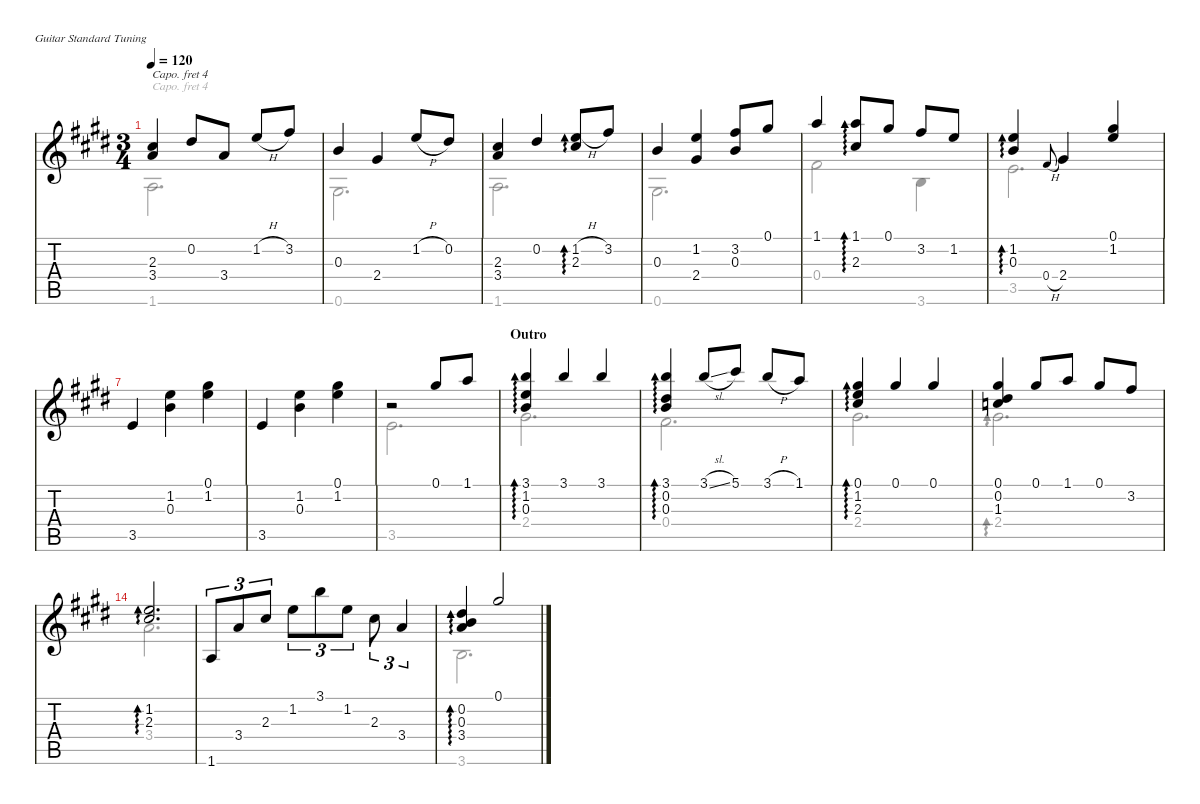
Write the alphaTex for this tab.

\defaultSystemsLayout 4
\hideDynamics
\bracketExtendMode nobrackets
\singleTrackTrackNamePolicy hidden
\multiTrackTrackNamePolicy hidden
\otherSystemsTrackNameOrientation horizontal
\extendBarLines
\defaultBarNumberDisplay FirstOfSystem
\track ("Steel Guitar" "s.guit.") {instrument acousticguitarsteel}
\staff {score tabs}
\capo 4
\tuning (E4 B3 G3 D3 A2 E2)
\voice
\ts (3 4)
\tempo 120
\clef g2
\ks e
(2.3{acc #} 3.4{acc forcenatural}).4{dy mf beam Up} 0.2{acc #}.8{beam Up} 3.4{acc forcenatural}.8{beam Up} 1.2{h acc forcenatural}.8{beam Up} 3.2{acc #}.8{beam Up} |
0.3{acc forcenatural}.4{beam Up} 2.4{acc #}.4{beam Up} 1.2{h acc forcenatural}.8{beam Up} 0.2{acc #}.8{beam Up} |
(2.3{acc #} 3.4{acc forcenatural}).4{beam Up} 0.2{acc #}.4{beam Up} (1.2{h acc forcenatural} 2.3{acc #}).8{ad 0 beam Up} 3.2{acc #}.8{beam Up} |
0.3{acc forcenatural}.4{beam Up} (1.2{acc forcenatural} 2.4{acc #}).4{beam Up} (0.3{acc forcenatural} 3.2{acc #}).8{beam Up} 0.1{acc #}.8{beam Up} |
1.1{acc forcenatural}.4{beam Up} (1.1{acc forcenatural} 2.3{acc #}).8{ad 0 beam Up} 0.1{acc #}.8{beam Up} 3.2{acc #}.8{beam Up} 1.2{acc forcenatural}.8{beam Up} |
(1.2{acc forcenatural} 0.3{acc forcenatural}).4{ad 0 beam Up} 0.4{h acc #}.8{gr onbeat beam Up} 2.4{acc #}.4{beam Up} (0.1{acc #} 1.2{acc forcenatural}).4{beam Up} |
3.5{acc forcenatural}.4{beam Up} (1.2{acc forcenatural} 0.3{acc forcenatural}).4{beam Down} (0.1{acc #} 1.2{acc forcenatural}).4{beam Down} |
3.5{acc forcenatural}.4{beam Up} (1.2{acc forcenatural} 0.3{acc forcenatural}).4{beam Down} (0.1{acc #} 1.2{acc forcenatural}).4{beam Down} |
r.2{beam Up} 0.1{acc #}.8{beam Up} 1.1{acc forcenatural}.8{beam Up} |
\section ("" "Outro")
(3.1{acc forcenatural} 0.3{acc forcenatural} 1.2{acc forcenatural}).4{ad 0 beam Up} 3.1{acc forcenatural}.4{beam Up} 3.1{acc forcenatural}.4{beam Up} |
(3.1{acc forcenatural} 0.2{acc #} 0.3{acc forcenatural}).4{ad 0 beam Up} 3.1{sl acc forcenatural}.8{beam Up} 5.1{acc #}.8{beam Up} 3.1{h acc forcenatural}.8{beam Up} 1.1{acc forcenatural}.8{beam Up} |
(2.3{acc #} 0.1{acc #} 1.2{acc forcenatural}).4{ad 0 beam Up} 0.1{acc #}.4{beam Up} 0.1{acc #}.4{beam Up} |
(0.1{acc #} 1.3{acc forcenatural} 0.2{acc #}).4{beam Up} 0.1{acc #}.8{beam Up} 1.1{acc forcenatural}.8{beam Up} 0.1{acc #}.8{beam Up} 3.2{acc #}.8{beam Up} |
(1.2{acc forcenatural} 2.3{acc #}).2{d ad 0 beam Up} |
1.6{acc forcenatural}.8{tu (3 2) beam Up} 3.4{acc forcenatural}.8{tu (3 2) beam Up} 2.3{acc #}.8{tu (3 2) beam Up} 1.2{acc forcenatural}.8{tu (3 2) beam Down} 3.1{acc forcenatural}.8{tu (3 2) beam Down} 1.2{acc forcenatural}.8{tu (3 2) beam Down} 2.3{acc #}.8{tu (3 2) beam Down} 3.4{acc forcenatural}.4{tu (3 2) beam Up} |
(0.2{acc #} 0.3{acc forcenatural} 3.4{acc forcenatural}).4{ad 0 beam Up} 0.1{acc #}.2{beam Up}
\voice
\clef g2
\ottava regular
\simile none
\ks e
|
|
|
|
|
|
|
|
|
|
|
|
|
|
|
\voice
\clef g2
\ottava regular
\simile none
\ks e
1.6{acc forcenatural}.2{d dy mf beam Down} |
0.6{acc #}.2{d beam Down} |
1.6{acc forcenatural}.2{d beam Down} |
0.6{acc #}.2{d beam Down} |
0.4{acc #}.2{beam Down} 3.6{acc forcenatural}.4{beam Down} |
3.5{acc forcenatural}.2{d beam Down} |
|
|
3.5{acc forcenatural}.2{d beam Down} |
2.4{acc #}.2{d beam Down} |
0.4{acc #}.2{d beam Down} |
2.4{acc #}.2{d beam Down} |
2.4{acc #}.2{d ad 0 beam Down} |
3.4{acc forcenatural}.2{d beam Down} |
|
3.6{acc forcenatural}.2{d beam Down}
